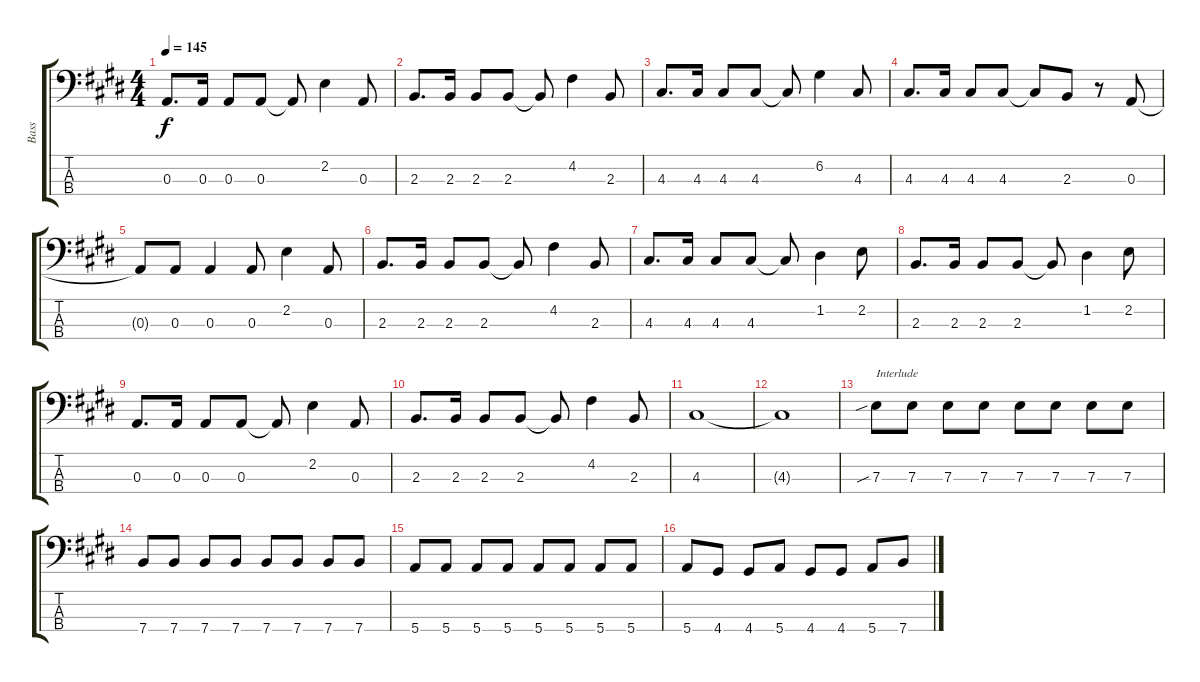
\track ("Bass" "Bass") {instrument electricbassfinger}
\staff {score tabs}
\tuning (G2 D2 A1 E1) {hide}
\ts (4 4)
\tempo 145
\clef f4
\ks e
0.3.8{d dy f} 0.3.16 0.3.8 0.3.8 0.3{t}.8 2.2.4 0.3.8 |
2.3.8{d} 2.3.16 2.3.8 2.3.8 2.3{t}.8 4.2.4 2.3.8 |
4.3.8{d} 4.3.16 4.3.8 4.3.8 4.3{t}.8 6.2.4 4.3.8 |
4.3.8{d} 4.3.16 4.3.8 4.3.8 4.3{t}.8 2.3.8 r.8 0.3.8 |
0.3{t}.8 0.3.8 0.3.4 0.3.8 2.2.4 0.3.8 |
2.3.8{d} 2.3.16 2.3.8 2.3.8 2.3{t}.8 4.2.4 2.3.8 |
4.3.8{d} 4.3.16 4.3.8 4.3.8 4.3{t}.8 1.2.4 2.2.8 |
2.3.8{d} 2.3.16 2.3.8 2.3.8 2.3{t}.8 1.2.4 2.2.8 |
0.3.8{d} 0.3.16 0.3.8 0.3.8 0.3{t}.8 2.2.4 0.3.8 |
2.3.8{d} 2.3.16 2.3.8 2.3.8 2.3{t}.8 4.2.4 2.3.8 |
4.3.1 |
4.3{t}.1 |
7.3{sib}.8{txt "Interlude"} 7.3.8 7.3.8 7.3.8 7.3.8 7.3.8 7.3.8 7.3.8 |
7.4.8 7.4.8 7.4.8 7.4.8 7.4.8 7.4.8 7.4.8 7.4.8 |
5.4.8 5.4.8 5.4.8 5.4.8 5.4.8 5.4.8 5.4.8 5.4.8 |
5.4.8 4.4.8 4.4.8 5.4.8 4.4.8 4.4.8 5.4.8 7.4.8
